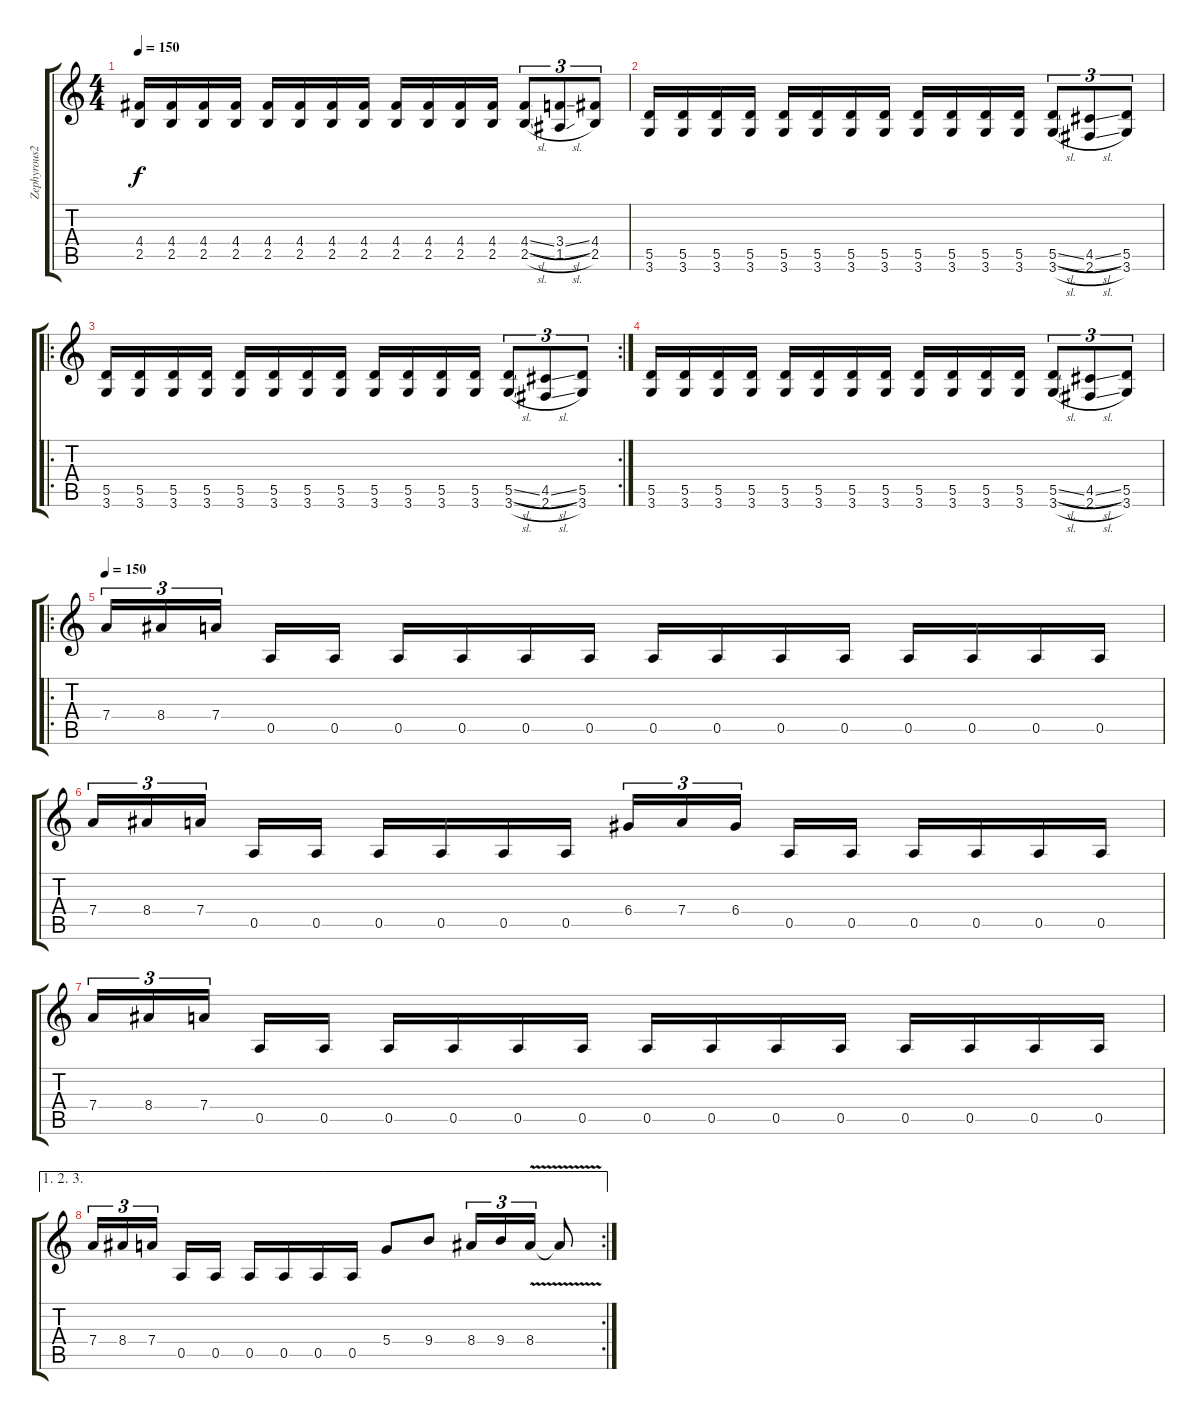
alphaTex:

\track ("Zephyrous2" "Zephyrous2") {instrument distortionguitar}
\staff {score tabs}
\tuning (E4 B3 G3 D3 A2 E2) {hide}
\ts (4 4)
\tempo 150
\clef g2
\ks c
(4.4 2.5).16{dy f} (4.4 2.5).16 (4.4 2.5).16 (4.4 2.5).16 (4.4 2.5).16 (4.4 2.5).16 (4.4 2.5).16 (4.4 2.5).16 (4.4 2.5).16 (4.4 2.5).16 (4.4 2.5).16 (4.4 2.5).16 (4.4{sl} 2.5{sl}).8{tu (3 2)} (3.4{sl} 1.5{sl}).8{tu (3 2)} (4.4 2.5).8{tu (3 2)} |
(5.5 3.6).16 (5.5 3.6).16 (5.5 3.6).16 (5.5 3.6).16 (5.5 3.6).16 (5.5 3.6).16 (5.5 3.6).16 (5.5 3.6).16 (5.5 3.6).16 (5.5 3.6).16 (5.5 3.6).16 (5.5 3.6).16 (5.5{sl} 3.6{sl}).8{tu (3 2)} (4.5{sl} 2.6{sl}).8{tu (3 2)} (5.5 3.6).8{tu (3 2)} |
\ro
\rc 2
(5.5 3.6).16 (5.5 3.6).16 (5.5 3.6).16 (5.5 3.6).16 (5.5 3.6).16 (5.5 3.6).16 (5.5 3.6).16 (5.5 3.6).16 (5.5 3.6).16 (5.5 3.6).16 (5.5 3.6).16 (5.5 3.6).16 (5.5{sl} 3.6{sl}).8{tu (3 2)} (4.5{sl} 2.6{sl}).8{tu (3 2)} (5.5 3.6).8{tu (3 2)} |
(5.5 3.6).16 (5.5 3.6).16 (5.5 3.6).16 (5.5 3.6).16 (5.5 3.6).16 (5.5 3.6).16 (5.5 3.6).16 (5.5 3.6).16 (5.5 3.6).16 (5.5 3.6).16 (5.5 3.6).16 (5.5 3.6).16 (5.5{sl} 3.6{sl}).8{tu (3 2)} (4.5{sl} 2.6{sl}).8{tu (3 2)} (5.5 3.6).8{tu (3 2)} |
\ro
\tempo 150
7.4.16{tu (3 2)} 8.4.16{tu (3 2)} 7.4.16{tu (3 2)} 0.5.16 0.5.16 0.5.16 0.5.16 0.5.16 0.5.16 0.5.16 0.5.16 0.5.16 0.5.16 0.5.16 0.5.16 0.5.16 0.5.16 |
7.4.16{tu (3 2)} 8.4.16{tu (3 2)} 7.4.16{tu (3 2)} 0.5.16 0.5.16 0.5.16 0.5.16 0.5.16 0.5.16 6.4.16{tu (3 2)} 7.4.16{tu (3 2)} 6.4.16{tu (3 2)} 0.5.16 0.5.16 0.5.16 0.5.16 0.5.16 0.5.16 |
7.4.16{tu (3 2)} 8.4.16{tu (3 2)} 7.4.16{tu (3 2)} 0.5.16 0.5.16 0.5.16 0.5.16 0.5.16 0.5.16 0.5.16 0.5.16 0.5.16 0.5.16 0.5.16 0.5.16 0.5.16 0.5.16 |
\ae (1 2 3)
\rc 2
7.4.16{tu (3 2)} 8.4.16{tu (3 2)} 7.4.16{tu (3 2)} 0.5.16 0.5.16 0.5.16 0.5.16 0.5.16 0.5.16 5.4.8 9.4.8 8.4.16{tu (3 2)} 9.4.16{tu (3 2)} 8.4{v}.16{tu (3 2)} 8.4{t}.8
